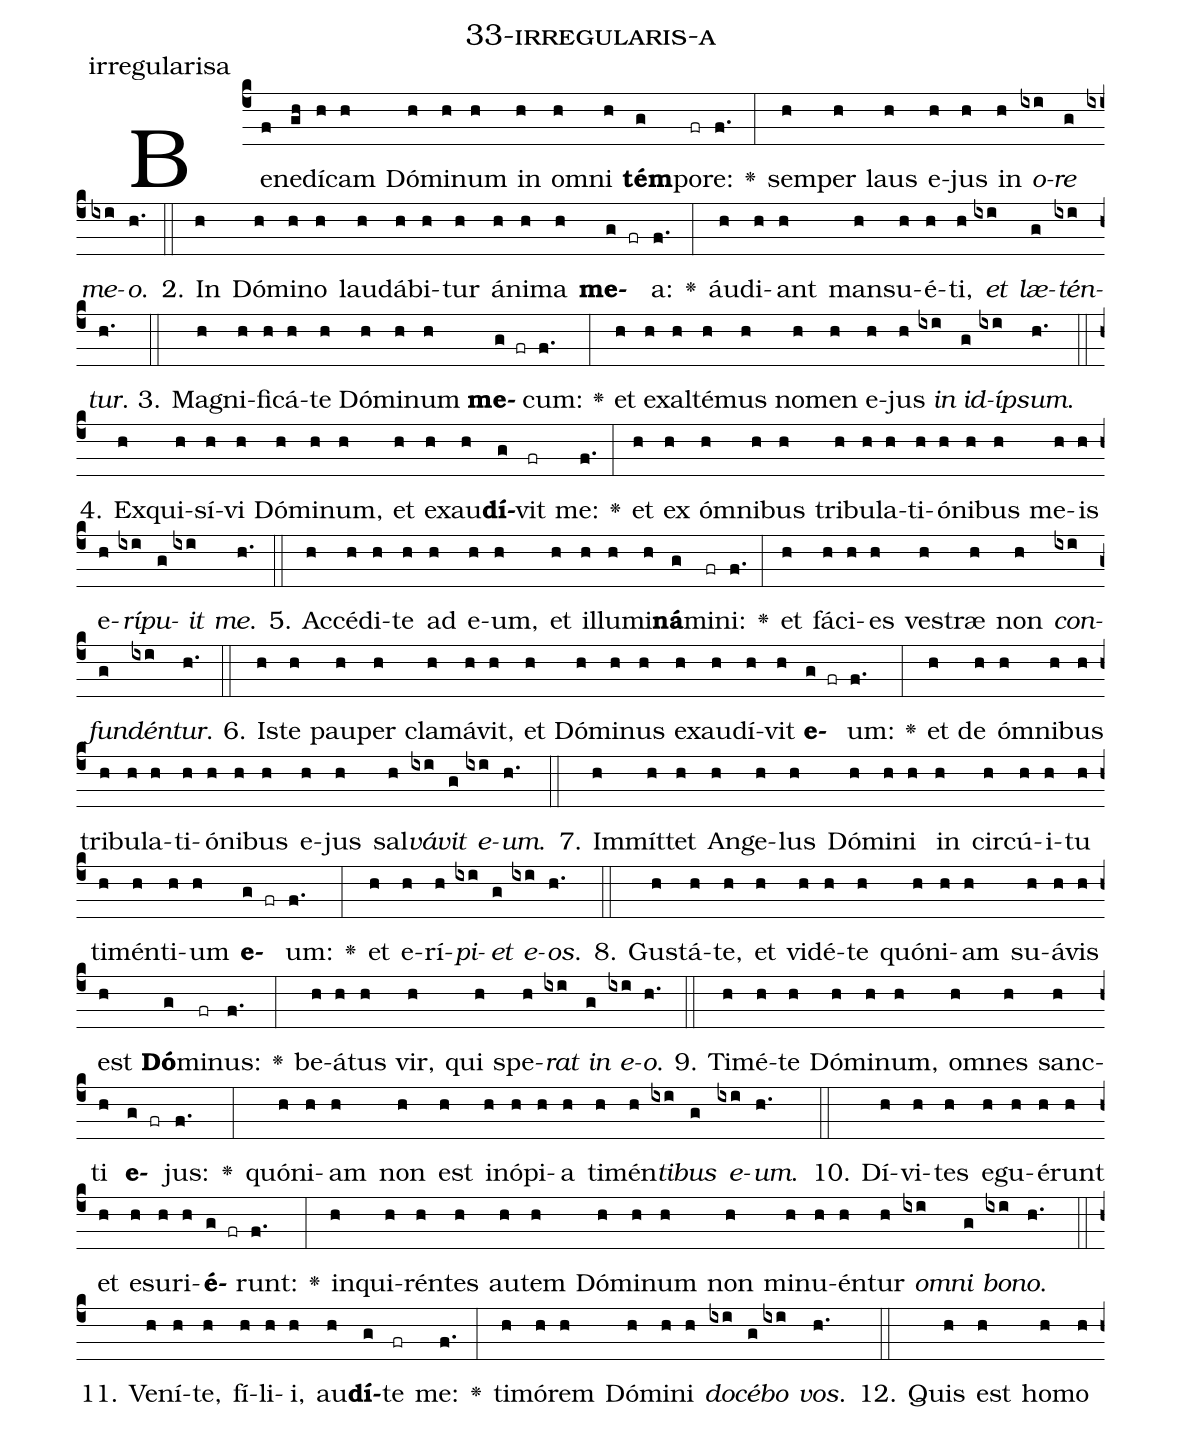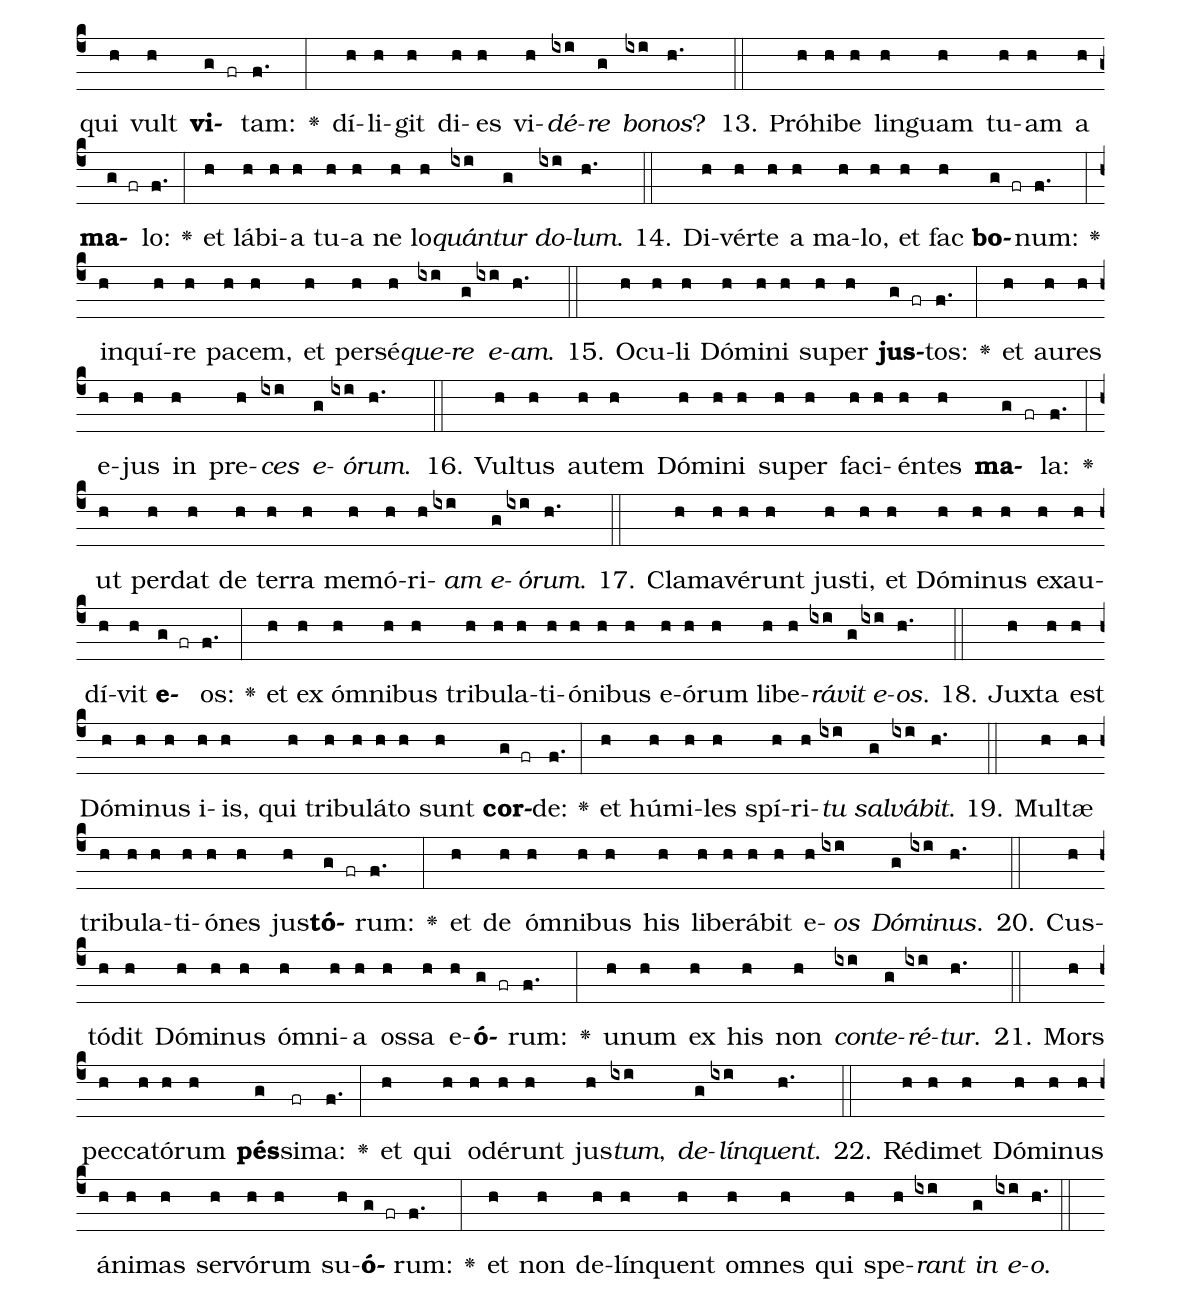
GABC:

name: 33-irregularis-a;
annotation: irregularisa;
%%
(c4)Be(f)ne(gh)dí(h)cam(h) Dó(h)mi(h)num(h) in(h) om(h)ni(h) <b>tém</b>(g)po(fr)re:(f.) <v>\greheightstar</v>(:) sem(h)per(h) laus(h) e(h)jus(h) in(h) <i>o</i>(ixi)<i>re</i>(g) <i>me</i>(ixi)<i>o</i>.(h.) (::)
2. In(h) Dó(h)mi(h)no(h) lau(h)dá(h)bi(h)tur(h) á(h)ni(h)ma(h) <b>me</b>(g fr)a:(f.) <v>\greheightstar</v>(:) áu(h)di(h)ant(h) man(h)su(h)é(h)ti,(h) <i>et</i>(ixi) <i>læ</i>(g)<i>tén</i>(ixi)<i>tur</i>.(h.) (::)
3. Ma(h)gni(h)fi(h)cá(h)te(h) Dó(h)mi(h)num(h) <b>me</b>(g fr)cum:(f.) <v>\greheightstar</v>(:) et(h) ex(h)al(h)té(h)mus(h) no(h)men(h) e(h)jus(h) <i>in</i>(ixi) <i>id</i>(g)<i>íp</i>(ixi)<i>sum</i>.(h.) (::)
4. Ex(h)qui(h)sí(h)vi(h) Dó(h)mi(h)num,(h) et(h) ex(h)au(h)<b>dí</b>(g)vit(fr) me:(f.) <v>\greheightstar</v>(:) et(h) ex(h) óm(h)ni(h)bus(h) tri(h)bu(h)la(h)ti(h)ó(h)ni(h)bus(h) me(h)is(h) e(h)<i>rí</i>(ixi)<i>pu</i>(g)<i>it</i>(ixi) <i>me</i>.(h.) (::)
5. Ac(h)cé(h)di(h)te(h) ad(h) e(h)um,(h) et(h) il(h)lu(h)mi(h)<b>ná</b>(g)mi(fr)ni:(f.) <v>\greheightstar</v>(:) et(h) fá(h)ci(h)es(h) ves(h)træ(h) non(h) <i>con</i>(ixi)<i>fun</i>(g)<i>dén</i>(ixi)<i>tur</i>.(h.) (::)
6. Is(h)te(h) pau(h)per(h) cla(h)má(h)vit,(h) et(h) Dó(h)mi(h)nus(h) ex(h)au(h)dí(h)vit(h) <b>e</b>(g fr)um:(f.) <v>\greheightstar</v>(:) et(h) de(h) óm(h)ni(h)bus(h) tri(h)bu(h)la(h)ti(h)ó(h)ni(h)bus(h) e(h)jus(h) sal(h)<i>vá</i>(ixi)<i>vit</i>(g) <i>e</i>(ixi)<i>um</i>.(h.) (::)
7. Im(h)mít(h)tet(h) An(h)ge(h)lus(h) Dó(h)mi(h)ni(h) in(h) cir(h)cú(h)i(h)tu(h) ti(h)mén(h)ti(h)um(h) <b>e</b>(g fr)um:(f.) <v>\greheightstar</v>(:) et(h) e(h)rí(h)<i>pi</i>(ixi)<i>et</i>(g) <i>e</i>(ixi)<i>os</i>.(h.) (::)
8. Gus(h)tá(h)te,(h) et(h) vi(h)dé(h)te(h) quón(h)i(h)am(h) su(h)á(h)vis(h) est(h) <b>Dó</b>(g)mi(fr)nus:(f.) <v>\greheightstar</v>(:) be(h)á(h)tus(h) vir,(h) qui(h) spe(h)<i>rat</i>(ixi) <i>in</i>(g) <i>e</i>(ixi)<i>o</i>.(h.) (::)
9. Ti(h)mé(h)te(h) Dó(h)mi(h)num,(h) om(h)nes(h) sanc(h)ti(h) <b>e</b>(g fr)jus:(f.) <v>\greheightstar</v>(:) quón(h)i(h)am(h) non(h) est(h) in(h)ó(h)pi(h)a(h) ti(h)mén(h)<i>ti</i>(ixi)<i>bus</i>(g) <i>e</i>(ixi)<i>um</i>.(h.) (::)
10. Dí(h)vi(h)tes(h) e(h)gu(h)é(h)runt(h) et(h) e(h)su(h)ri(h)<b>é</b>(g fr)runt:(f.) <v>\greheightstar</v>(:) in(h)qui(h)rén(h)tes(h) au(h)tem(h) Dó(h)mi(h)num(h) non(h) mi(h)nu(h)én(h)tur(h) <i>om</i>(ixi)<i>ni</i>(g) <i>bo</i>(ixi)<i>no</i>.(h.) (::)
11. Ve(h)ní(h)te,(h) fí(h)li(h)i,(h) au(h)<b>dí</b>(g)te(fr) me:(f.) <v>\greheightstar</v>(:) ti(h)mó(h)rem(h) Dó(h)mi(h)ni(h) <i>do</i>(ixi)<i>cé</i>(g)<i>bo</i>(ixi) <i>vos</i>.(h.) (::)
12. Quis(h) est(h) ho(h)mo(h) qui(h) vult(h) <b>vi</b>(g fr)tam:(f.) <v>\greheightstar</v>(:) dí(h)li(h)git(h) di(h)es(h) vi(h)<i>dé</i>(ixi)<i>re</i>(g) <i>bo</i>(ixi)<i>nos</i>?(h.) (::)
13. Pró(h)hi(h)be(h) lin(h)guam(h) tu(h)am(h) a(h) <b>ma</b>(g fr)lo:(f.) <v>\greheightstar</v>(:) et(h) lá(h)bi(h)a(h) tu(h)a(h) ne(h) lo(h)<i>quán</i>(ixi)<i>tur</i>(g) <i>do</i>(ixi)<i>lum</i>.(h.) (::)
14. Di(h)vér(h)te(h) a(h) ma(h)lo,(h) et(h) fac(h) <b>bo</b>(g fr)num:(f.) <v>\greheightstar</v>(:) in(h)quí(h)re(h) pa(h)cem,(h) et(h) per(h)sé(h)<i>que</i>(ixi)<i>re</i>(g) <i>e</i>(ixi)<i>am</i>.(h.) (::)
15. O(h)cu(h)li(h) Dó(h)mi(h)ni(h) su(h)per(h) <b>jus</b>(g fr)tos:(f.) <v>\greheightstar</v>(:) et(h) au(h)res(h) e(h)jus(h) in(h) pre(h)<i>ces</i>(ixi) <i>e</i>(g)<i>ó</i>(ixi)<i>rum</i>.(h.) (::)
16. Vul(h)tus(h) au(h)tem(h) Dó(h)mi(h)ni(h) su(h)per(h) fa(h)ci(h)én(h)tes(h) <b>ma</b>(g fr)la:(f.) <v>\greheightstar</v>(:) ut(h) per(h)dat(h) de(h) ter(h)ra(h) me(h)mó(h)ri(h)<i>am</i>(ixi) <i>e</i>(g)<i>ó</i>(ixi)<i>rum</i>.(h.) (::)
17. Cla(h)ma(h)vé(h)runt(h) jus(h)ti,(h) et(h) Dó(h)mi(h)nus(h) ex(h)au(h)dí(h)vit(h) <b>e</b>(g fr)os:(f.) <v>\greheightstar</v>(:) et(h) ex(h) óm(h)ni(h)bus(h) tri(h)bu(h)la(h)ti(h)ó(h)ni(h)bus(h) e(h)ó(h)rum(h) li(h)be(h)<i>rá</i>(ixi)<i>vit</i>(g) <i>e</i>(ixi)<i>os</i>.(h.) (::)
18. Jux(h)ta(h) est(h) Dó(h)mi(h)nus(h) i(h)is,(h) qui(h) tri(h)bu(h)lá(h)to(h) sunt(h) <b>cor</b>(g fr)de:(f.) <v>\greheightstar</v>(:) et(h) hú(h)mi(h)les(h) spí(h)ri(h)<i>tu</i>(ixi) <i>sal</i>(g)<i>vá</i>(ixi)<i>bit</i>.(h.) (::)
19. Mul(h)tæ(h) tri(h)bu(h)la(h)ti(h)ó(h)nes(h) jus(h)<b>tó</b>(g fr)rum:(f.) <v>\greheightstar</v>(:) et(h) de(h) óm(h)ni(h)bus(h) his(h) li(h)be(h)rá(h)bit(h) e(h)<i>os</i>(ixi) <i>Dó</i>(g)<i>mi</i>(ixi)<i>nus</i>.(h.) (::)
20. Cus(h)tó(h)dit(h) Dó(h)mi(h)nus(h) óm(h)ni(h)a(h) os(h)sa(h) e(h)<b>ó</b>(g fr)rum:(f.) <v>\greheightstar</v>(:) u(h)num(h) ex(h) his(h) non(h) <i>con</i>(ixi)<i>te</i>(g)<i>ré</i>(ixi)<i>tur</i>.(h.) (::)
21. Mors(h) pec(h)ca(h)tó(h)rum(h) <b>pés</b>(g)si(fr)ma:(f.) <v>\greheightstar</v>(:) et(h) qui(h) o(h)dé(h)runt(h) jus(h)<i>tum</i>,(ixi) <i>de</i>(g)<i>lín</i>(ixi)<i>quent</i>.(h.) (::)
22. Réd(h)i(h)met(h) Dó(h)mi(h)nus(h) á(h)ni(h)mas(h) ser(h)vó(h)rum(h) su(h)<b>ó</b>(g fr)rum:(f.) <v>\greheightstar</v>(:) et(h) non(h) de(h)lín(h)quent(h) om(h)nes(h) qui(h) spe(h)<i>rant</i>(ixi) <i>in</i>(g) <i>e</i>(ixi)<i>o</i>.(h.) (::)
